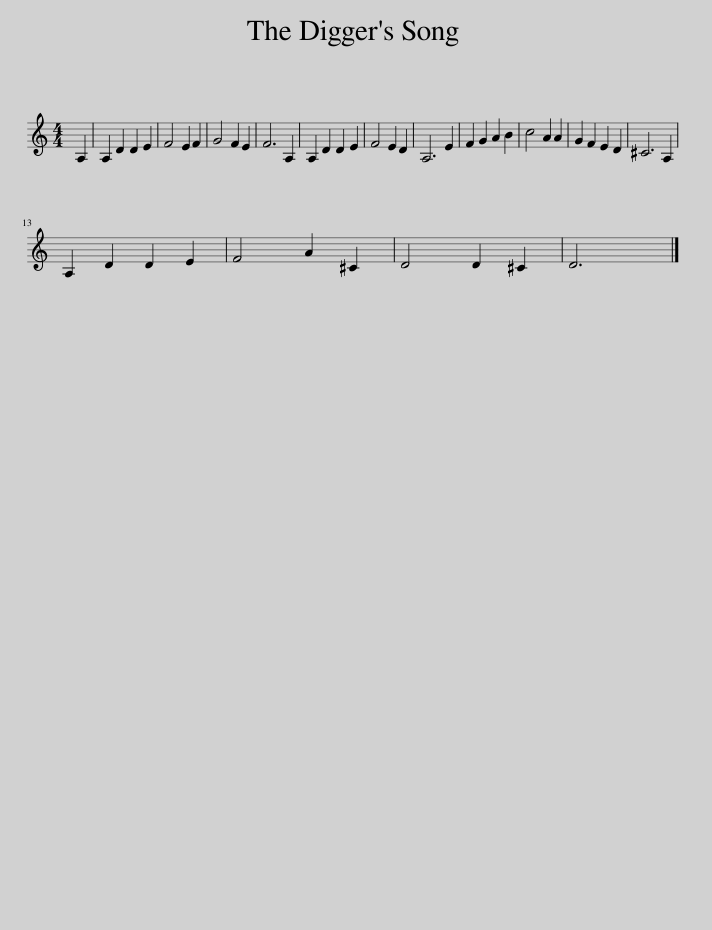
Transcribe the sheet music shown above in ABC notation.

X:1
L:1/8
M:4/4
I:linebreak $
K:C
V:1 treble
V:1
 A,2 | A,2 D2 D2 E2 | F4 E2 F2 | G4 F2 E2 | F6 A,2 | %5
 A,2 D2 D2 E2 | F4 E2 D2 | A,6 E2 | F2 G2 A2 B2 | c4 A2 A2 | %10
 G2 F2 E2 D2 | ^C6 A,2 |$ A,2 D2 D2 E2 | F4 A2 ^C2 | D4 D2 ^C2 | %15
 D6 |] %16
